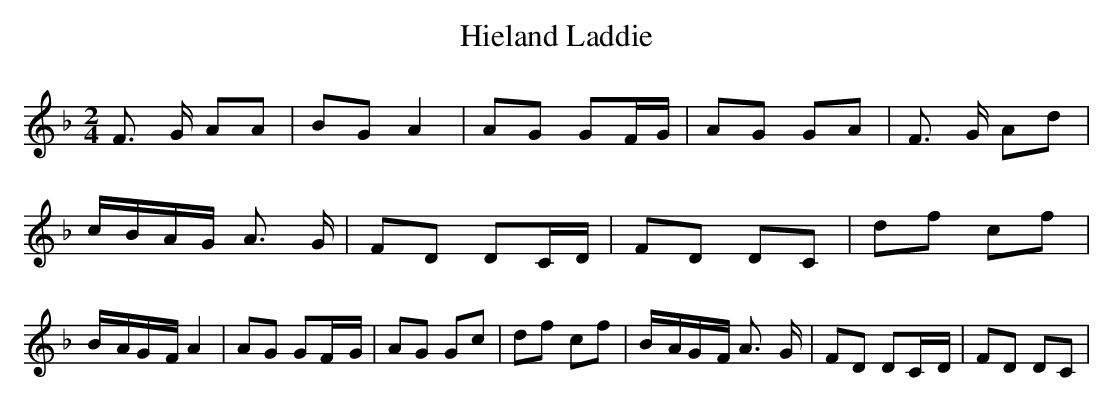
X:1
T:Hieland Laddie
M:2/4
L:1/8
K:F
 F3/2 G/2 AA| BG A2| AG GF/2-G/2| AG GA| F3/2 G/2 Ad|c/2-B/2A/2-G/2 A3/2- G/2|\
 FD DC/2-D/2| FD DC| df cf|B/2-A/2G/2-F/2 A2| AG GF/2-G/2| AG Gc| df cf|\
B/2-A/2G/2-F/2 A3/2- G/2| FD DC/2-D/2| FD DC|
